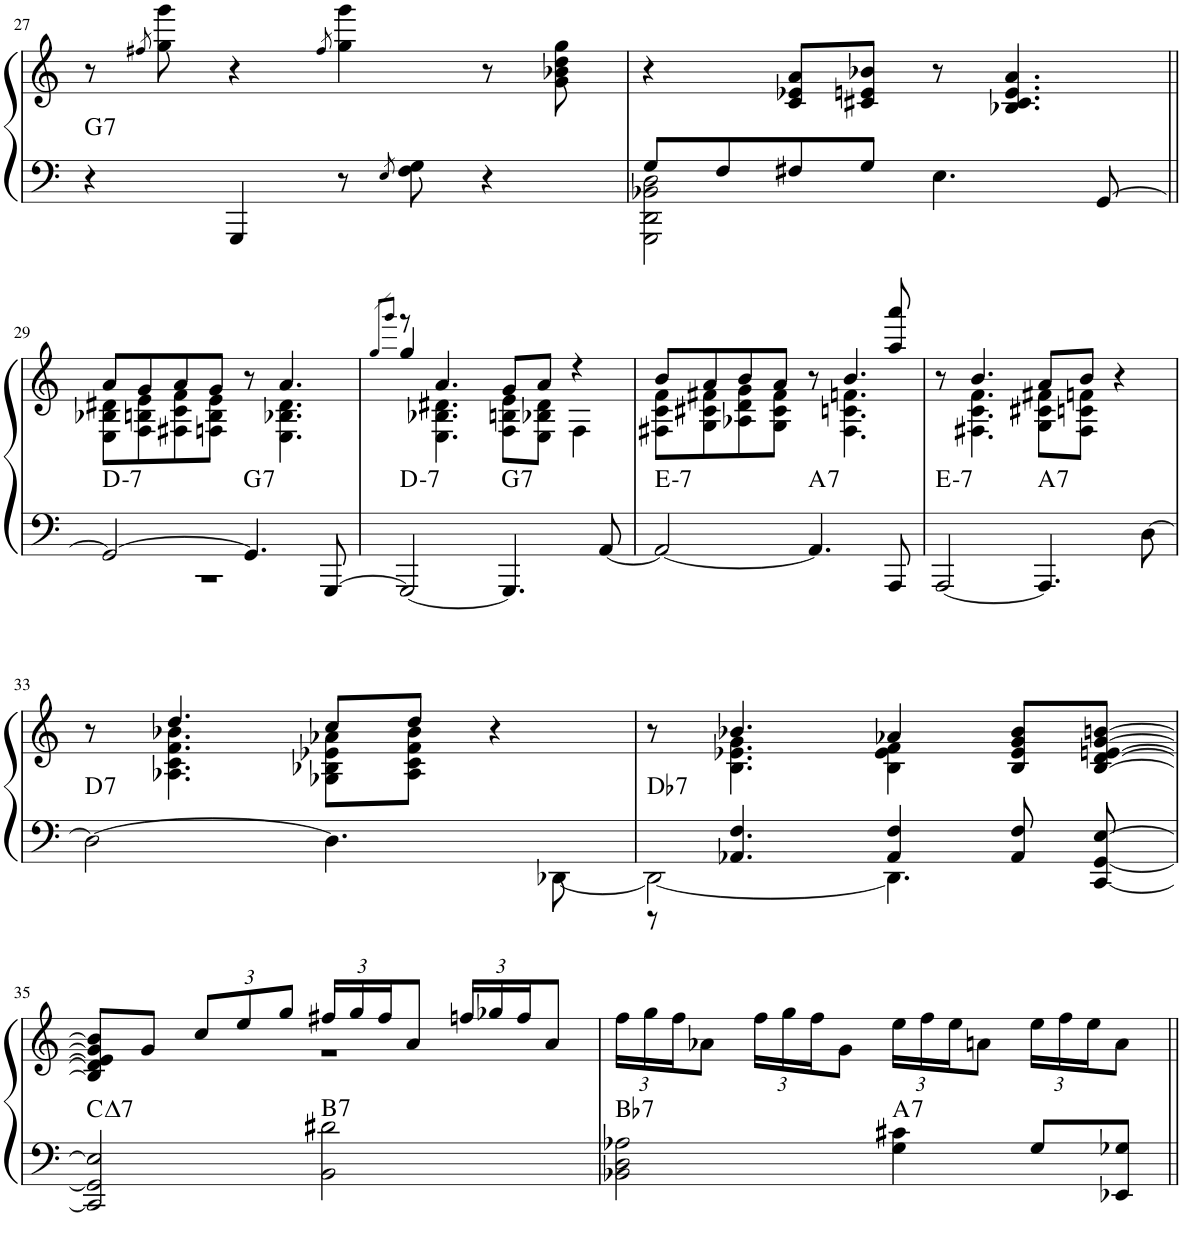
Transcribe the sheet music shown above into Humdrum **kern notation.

**kern	**kern	**harte
*part1	*part1	*part1
*staff2	*staff1	*
*I"Piano	*	*
*I'Pno.	*	*
!!LO:PB:g=z
*clefF4	*clefG2	*
*k[]	*k[]	*
*M4/4	*M4/4	*
=27	=27	=27
!	!	!LO:H:kt=7
4r	8r	G:7
.	8qff#X/	.
.	8gg\ 8ggg\	.
4GGG/	4r	.
.	8qff#/	.
8r	4gg\ 4ggg\	.
8qE/	.	.
8F\ 8G\	.	.
4r	8r	.
.	8g\ 8b-X\ 8dd\ 8gg\	.
=28	=28	=28
*^	*	*
8G/L	2GGG\ 2DD\ 2BB-X\ 2D\	4r	.
8F/	.	.	.
8F#X/	.	8c/ 8e-X/ 8a/L	.
8G/J	.	8c#X/ 8en/ 8b-X/J	.
4.E\	2ryy	8r	.
.	.	4.B-X/ 4.c#/ 4.e/ 4.a/	.
[8GG/	.	.	.
!!LO:LB:g=z
=29||	=29||	=29||	=29||
*	*	*^	*
!	!	!	!	!LO:H:kt=7
2GG/_	1r	8a/L	8E\ 8B-X\ 8d#X\L	D:min7
.	.	8g/	8F\ 8Bn\ 8e\	.
.	.	8a/	8F#X\ 8c\ 8f\	.
.	.	8g/J	8Fn\ 8B\ 8e\J	.
!	!	!	!	!LO:H:kt=7
4.GG/]	.	8r	8ryy	G:7
.	.	4.a/	4.E\ 4.B-X\ 4.d#\	.
[8GGG/	.	.	.	.
*v	*v	*	*	*
=30	=30	=30	=30
*	*	*^	*
.	.	.	8qgg/L	.
.	.	.	8qggg/J	.
!	!	!	!	!LO:H:kt=7
2GGG/_	8r	8ryy	4gg/	D:min7
.	4.a/	4.E\ 4.B-X\ 4.d#X\	.	.
.	.	.	2.ryy	.
!	!	!	!	!LO:H:kt=7
4.GGG/]	8g/L	8F\ 8Bn\ 8e\L	.	G:7
.	8a/J	8E\ 8B-X\ 8d#\J	.	.
.	4r	4F\	.	.
[8AA/	.	.	.	.
=31	=31	=31	=31	=31
!	!	!	!	!LO:H:kt=7
2AA/_	8b/L	8F#X\ 8c\ 8f\L	2..ryy	E:min7
.	8a/	8G\ 8c#X\ 8f#X\	.	.
.	8b/	8A-X\ 8d\ 8g\	.	.
.	8a/J	8G\ 8c#\ 8f#\J	.	.
!	!	!	!	!LO:H:kt=7
4.AA/]	8r	8ryy	.	A:7
.	4.b/	4.F#\ 4.cn\ 4.fn\	.	.
8AAA/	.	.	8aa/ 8aaa/	.
=32	=32	=32	=32	=32
!	!	!	!	!LO:H:kt=7
*	*	*v	*v	*
[2AAA/	8r	8ryy	E:min7
.	4.b/	4.F#X\ 4.c\ 4.f\	.
!	!	!	!LO:H:kt=7
4.AAA/]	8a/L	8G\ 8c#X\ 8f#X\L	A:7
.	8b/J	8F#\ 8cn\ 8fn\J	.
.	4r	4ryy	.
[8D\	.	.	.
!!LO:LB:g=z	!!
=33	=33	=33	=33
!	!	!	!LO:H:kt=7
2D\_	8r	8ryy	D:7
.	4.dd/	4.A-X\ 4.c\ 4.f\ 4.b-X\	.
4.D\]	8cc/L	8G-X\ 8B-X\ 8e-X\ 8a-X\L	.
.	8dd/J	8A-\ 8c\ 8f\ 8b-\J	.
.	4r	4ryy	.
[8DD-X\	.	.	.
=34	=34	=34	=34
*^	*	*	*
!	!	!	!	!LO:H:kt=7
2DD-\_	8r	8r	8ryy	Db:7
.	4.AA-X/ 4.F/	4.b-X/	4.B\ 4.e-X\ 4.g\	.
4.DD-\]	4AA-/ 4F/	4a-X/	4B\ 4e-\ 4f\	.
.	8AA-/ 8F/	8B/ 8e-/ 8g/ 8b-/L	4ryy	.
[8CC/ [8GG/ [8E/	8ryy	[8B/ [8d/ [8en/ [8g/ [8bn/J	.	.
!!LO:LB:g=z	!!
=35	=35	=35	=35	=35
!	!	!	!	!LO:H:kt=7
*v	*v	*	*	*
2CC/] 2GG/] 2E/]	8B/] 8d/] 8e/] 8g/] 8b/]L	1r	C:maj7
.	8g/J	.	.
*	*Xbrackettup	*	*
.	12cc/L	.	.
.	12ee/	.	.
.	12gg/J	.	.
!	!	!	!LO:H:kt=7
2BB\ 2d#X\	24ff#X/LL	.	B:7
.	24gg/	.	.
.	24ff#/J	.	.
.	8a/J	.	.
.	24ffn/LL	.	.
.	24gg-X/	.	.
.	24ff/J	.	.
.	8a/J	.	.
*	*v	*v	*
=36	=36	=36
!	!	!LO:H:kt=7
2BB-X\ 2D\ 2A-X\	24ff\LL	Bb:7
.	24gg\	.
.	24ff\J	.
.	8a-X\J	.
.	24ff\LL	.
.	24gg\	.
.	24ff\J	.
.	8g\J	.
!	!	!LO:H:kt=7
4G\ 4c#X\	24ee\LL	A:7
.	24ff\	.
.	24ee\J	.
.	8an\J	.
8G/L	24ee\LL	.
.	24ff\	.
.	24ee\J	.
8EE-X/ 8G-X/J	8a\J	.
=||	=||	=||
*-	*-	*-
